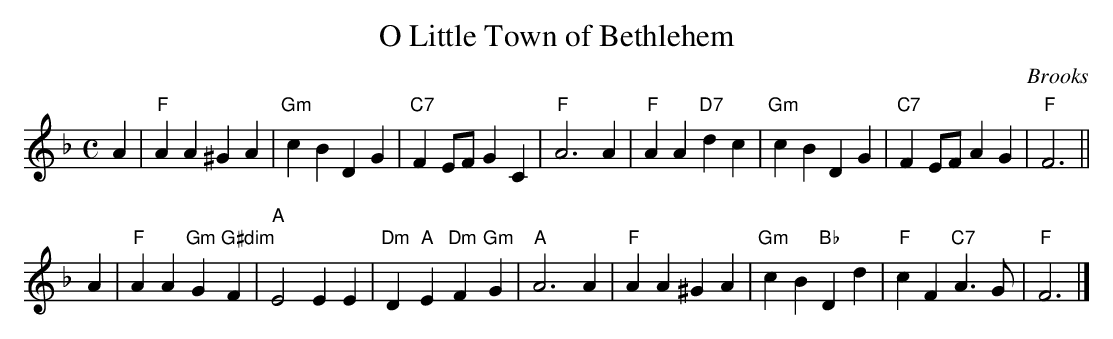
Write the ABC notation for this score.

X:1
T: O Little Town of Bethlehem
C: Brooks
M: C
L: 1/4
K: F
A \
| "F"AA ^GA | "Gm"cB DG | "C7"FE/F/ GC  | "F"A3 A \
| "F"AA "D7"dc | "Gm"cB DG | "C7"FE/F/ AG | "F"F3 ||
A \
| "F"AA "Gm"G"G#dim"F | "A"E2 EE | "Dm"D"A"E "Dm"F"Gm"G | "A"A3 A \
| "F"AA ^GA | "Gm"cB "Bb"Dd | "F"cF "C7"A>G | "F"F3 |]
